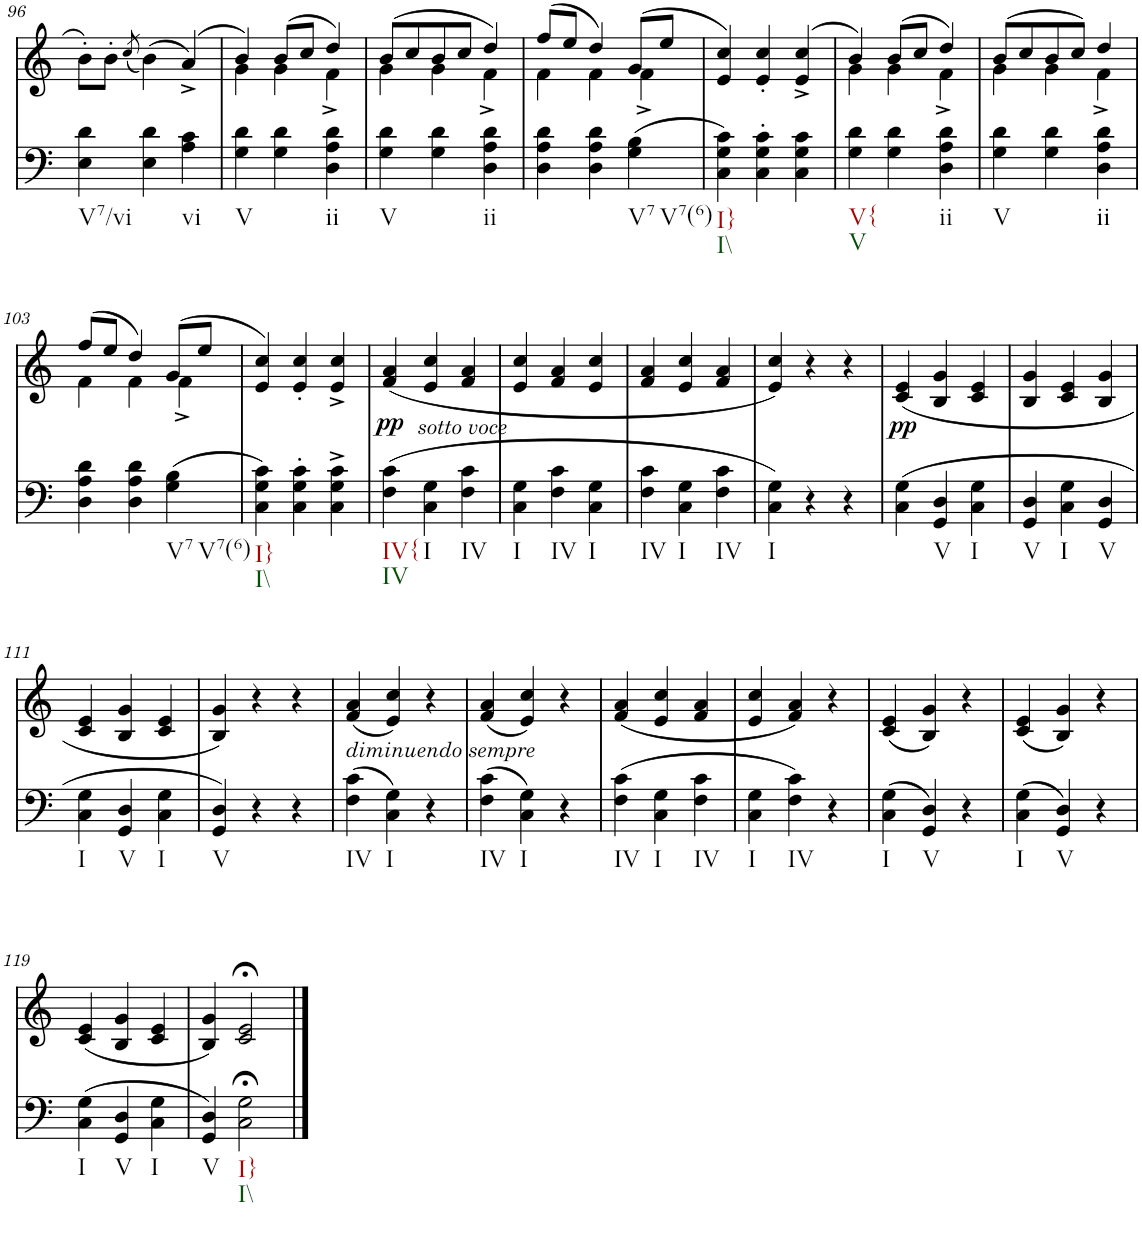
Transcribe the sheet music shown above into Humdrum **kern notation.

**kern	**kern	**dynam
*part2	*part1	*part1
*staff2	*staff1	*staff1
*I"Piano	*I"Piano	*
*I'Pno	*I'Pno	*
!!LO:PB:g=z
*clefF4	*clefG2	*
*k[]	*k[]	*
*M3/4	*M3/4	*
=96	=96	=96
!LO:TX:b:t=V7/vi	!	!
4E\ 4d\	8b'\L	.
.	8b'\J	.
.	(8qcc/	.
4E\ 4d\	(4b\)	.
!LO:TX:b:t=vi	!	!
4A\ 4c\	(4a^/)	.
=97	=97	=97
*	*^	*
!LO:TX:b:t=V	!	!	!
4G\ 4d\	4b/)	4g\	.
4G\ 4d\	(8b/L	4g\	.
.	8cc/J	.	.
!LO:TX:b:t=ii	!	!	!
4D\ 4A\ 4d\	4dd/)	4f^\	.
=98	=98	=98	=98
!LO:TX:b:t=V	!	!	!
4G\ 4d\	(8b/L	4g\	.
.	8cc/	.	.
4G\ 4d\	8b/	4g\	.
.	8cc/J	.	.
!LO:TX:b:t=ii	!	!	!
4D\ 4A\ 4d\	4dd/)	4f^\	.
=99	=99	=99	=99
4D\ 4A\ 4d\	(8ff/L	4f\	.
.	8ee/J	.	.
4D\ 4A\ 4d\	4dd/)	4f\	.
!LO:TX:b:t=V7	!	!	!
!LO:TX:b:t=V7(6)	!	!	!
(4G\ 4B\	(8g/L	4f^\	.
.	8ee/J	.	.
*	*v	*v	*
=100	=100	=100
!LO:TX:b:t=I}	!	!
!LO:TX:b:t=I\\	!	!
4C\ 4G\ 4c\)	4e/ 4cc/)	.
4C\' 4G\' 4c\'	4e/' 4cc/'	.
4C\ 4G\ 4c\	(4e/^ 4cc/^	.
=101	=101	=101
*	*^	*
!LO:TX:b:t=V{	!	!	!
!LO:TX:b:t=V	!	!	!
4G\ 4d\	4b/)	4g\	.
4G\ 4d\	(8b/L	4g\	.
.	8cc/J	.	.
!LO:TX:b:t=ii	!	!	!
4D\ 4A\ 4d\	4dd/)	4f^\	.
=102	=102	=102	=102
!LO:TX:b:t=V	!	!	!
4G\ 4d\	(8b/L	4g\	.
.	8cc/	.	.
4G\ 4d\	8b/	4g\	.
.	8cc/J)	.	.
!LO:TX:b:t=ii	!	!	!
4D\ 4A\ 4d\	4dd/	4f^\	.
!!LO:LB:g=z	!!
=103	=103	=103	=103
4D\ 4A\ 4d\	(8ff/L	4f\	.
.	8ee/J	.	.
4D\ 4A\ 4d\	4dd/)	4f\	.
!LO:TX:b:t=V7	!	!	!
!LO:TX:b:t=V7(6)	!	!	!
(4G\ 4B\	(8g/L	4f^\	.
.	8ee/J	.	.
*	*v	*v	*
=104	=104	=104
!LO:TX:b:t=I}	!	!
!LO:TX:b:t=I\\	!	!
4C\ 4G\ 4c\)	4e/ 4cc/)	.
4C\' 4G\' 4c\'	4e/' 4cc/'	.
4C\^ 4G\^ 4c\^	4e/^ 4cc/^	.
=105	=105	=105
!LO:TX:b:t=IV{	!	!
!LO:TX:b:t=IV	!	!
!	!	!LO:DY:b
(4F\ 4c\	(4f/ 4a/	pp
!	!LO:TX:b:i:t=sotto voce	!
!LO:TX:b:t=I	!	!
4C\ 4G\	4e/ 4cc/	.
!LO:TX:b:t=IV	!	!
4F\ 4c\	4f/ 4a/	.
=106	=106	=106
!LO:TX:b:t=I	!	!
4C\ 4G\	4e/ 4cc/	.
!LO:TX:b:t=IV	!	!
4F\ 4c\	4f/ 4a/	.
!LO:TX:b:t=I	!	!
4C\ 4G\	4e/ 4cc/	.
=107	=107	=107
!LO:TX:b:t=IV	!	!
4F\ 4c\	4f/ 4a/	.
!LO:TX:b:t=I	!	!
4C\ 4G\	4e/ 4cc/	.
!LO:TX:b:t=IV	!	!
4F\ 4c\	4f/ 4a/	.
=108	=108	=108
!LO:TX:b:t=I	!	!
4C\ 4G\)	4e/ 4cc/)	.
4r	4r	.
4r	4r	.
=109	=109	=109
!	!	!LO:DY:b
(4C\ 4G\	(4c/ 4e/	pp
!LO:TX:b:t=V	!	!
4GG/ 4D/	4B/ 4g/	.
!LO:TX:b:t=I	!	!
4C\ 4G\	4c/ 4e/	.
=110	=110	=110
!LO:TX:b:t=V	!	!
4GG/ 4D/	4B/ 4g/	.
!LO:TX:b:t=I	!	!
4C\ 4G\	4c/ 4e/	.
!LO:TX:b:t=V	!	!
4GG/ 4D/	4B/ 4g/	.
!!LO:LB:g=z
=111	=111	=111
!LO:TX:b:t=I	!	!
4C\ 4G\	4c/ 4e/	.
!LO:TX:b:t=V	!	!
4GG/ 4D/	4B/ 4g/	.
!LO:TX:b:t=I	!	!
4C\ 4G\	4c/ 4e/	.
=112	=112	=112
!LO:TX:b:t=V	!	!
4GG/ 4D/)	4B/ 4g/)	.
4r	4r	.
4r	4r	.
=113	=113	=113
!	!LO:TX:b:i:t=diminuendo sempre	!
!LO:TX:b:t=IV	!	!
(4F\ 4c\	(4f/ 4a/	.
!LO:TX:b:t=I	!	!
4C\ 4G\)	4e/ 4cc/)	.
4r	4r	.
=114	=114	=114
!LO:TX:b:t=IV	!	!
(4F\ 4c\	(4f/ 4a/	.
!LO:TX:b:t=I	!	!
4C\ 4G\)	4e/ 4cc/)	.
4r	4r	.
=115	=115	=115
!LO:TX:b:t=IV	!	!
(4F\ 4c\	(4f/ 4a/	.
!LO:TX:b:t=I	!	!
4C\ 4G\	4e/ 4cc/	.
!LO:TX:b:t=IV	!	!
4F\ 4c\	4f/ 4a/	.
=116	=116	=116
!LO:TX:b:t=I	!	!
4C\ 4G\	4e/ 4cc/	.
!LO:TX:b:t=IV	!	!
4F\ 4c\)	4f/ 4a/)	.
4r	4r	.
=117	=117	=117
!LO:TX:b:t=I	!	!
(4C\ 4G\	(4c/ 4e/	.
!LO:TX:b:t=V	!	!
4GG/ 4D/)	4B/ 4g/)	.
4r	4r	.
=118	=118	=118
!LO:TX:b:t=I	!	!
(4C\ 4G\	(4c/ 4e/	.
!LO:TX:b:t=V	!	!
4GG/ 4D/)	4B/ 4g/)	.
4r	4r	.
!!LO:LB:g=z
=119	=119	=119
!LO:TX:b:t=I	!	!
(4C\ 4G\	(4c/ 4e/	.
!LO:TX:b:t=V	!	!
4GG/ 4D/	4B/ 4g/	.
!LO:TX:b:t=I	!	!
4C\ 4G\	4c/ 4e/	.
=120	=120	=120
!LO:TX:b:t=V	!	!
4GG/ 4D/)	4B/ 4g/)	.
!LO:TX:b:t=I}	!	!
!LO:TX:b:t=I\\	!	!
2C\;< 2G\;<	2c/;< 2e/;<	.
==	==	==
*-	*-	*-
